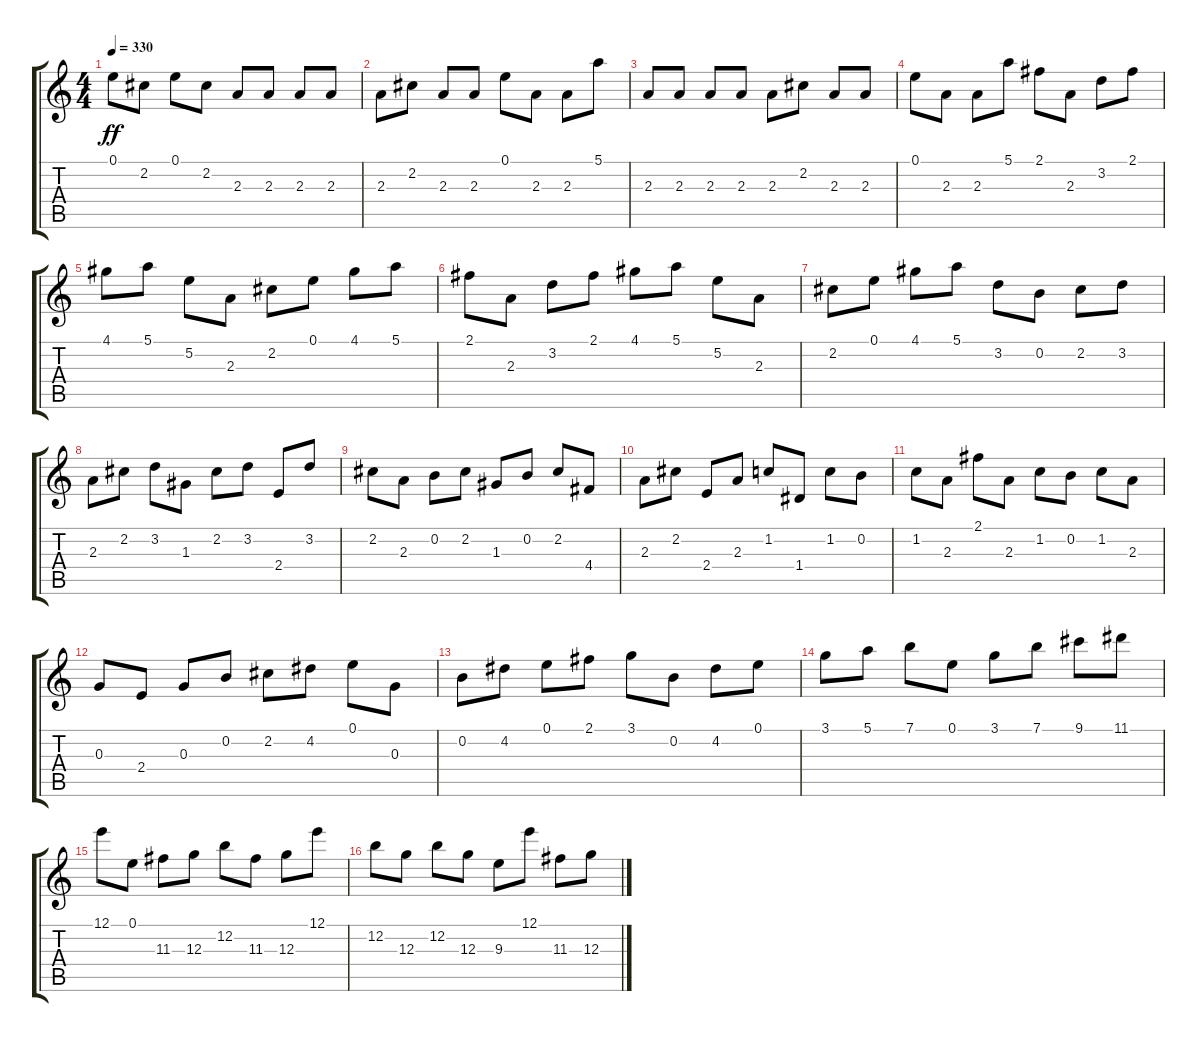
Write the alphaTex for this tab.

\track "" {instrument distortionguitar}
\staff {score tabs}
\tuning (E4 B3 G3 D3 A2 E2) {hide}
\ts (4 4)
\tempo 330
\clef g2
\ks c
0.1.8{dy ff} 2.2.8 0.1.8 2.2.8 2.3.8 2.3.8 2.3.8 2.3.8 |
2.3.8 2.2.8 2.3.8 2.3.8 0.1.8 2.3.8 2.3.8 5.1.8 |
2.3.8 2.3.8 2.3.8 2.3.8 2.3.8 2.2.8 2.3.8 2.3.8 |
0.1.8 2.3.8 2.3.8 5.1.8 2.1.8 2.3.8 3.2.8 2.1.8 |
4.1.8 5.1.8 5.2.8 2.3.8 2.2.8 0.1.8 4.1.8 5.1.8 |
2.1.8 2.3.8 3.2.8 2.1.8 4.1.8 5.1.8 5.2.8 2.3.8 |
2.2.8 0.1.8 4.1.8 5.1.8 3.2.8 0.2.8 2.2.8 3.2.8 |
2.3.8 2.2.8 3.2.8 1.3.8 2.2.8 3.2.8 2.4.8 3.2.8 |
2.2.8 2.3.8 0.2.8 2.2.8 1.3.8 0.2.8 2.2.8 4.4.8 |
2.3.8 2.2.8 2.4.8 2.3.8 1.2.8 1.4.8 1.2.8 0.2.8 |
1.2.8 2.3.8 2.1.8 2.3.8 1.2.8 0.2.8 1.2.8 2.3.8 |
0.3.8 2.4.8 0.3.8 0.2.8 2.2.8 4.2.8 0.1.8 0.3.8 |
0.2.8 4.2.8 0.1.8 2.1.8 3.1.8 0.2.8 4.2.8 0.1.8 |
3.1.8 5.1.8 7.1.8 0.1.8 3.1.8 7.1.8 9.1.8 11.1.8 |
12.1.8 0.1.8 11.3.8 12.3.8 12.2.8 11.3.8 12.3.8 12.1.8 |
12.2.8 12.3.8 12.2.8 12.3.8 9.3.8 12.1.8 11.3.8 12.3.8
